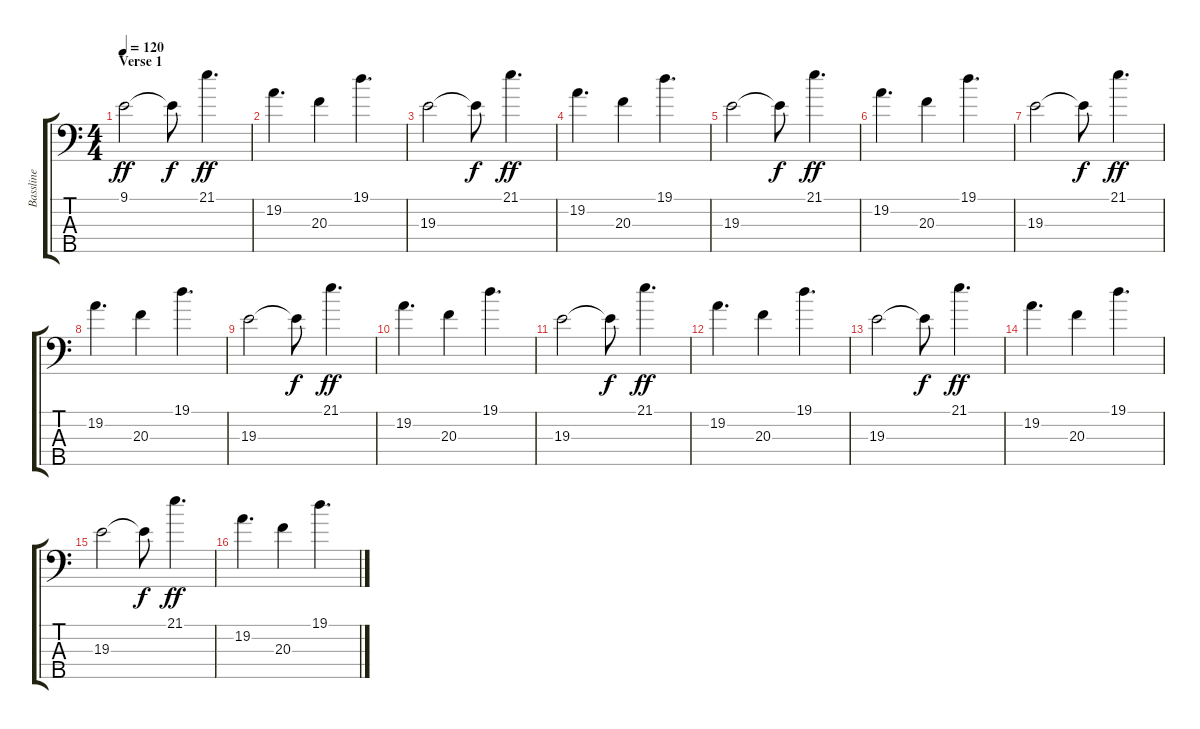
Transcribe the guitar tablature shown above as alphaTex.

\track ("Bassline" "Bassline") {instrument electricbassfinger}
\staff {score tabs}
\tuning (G2 D2 A1 E1 B0) {hide}
\ts (4 4)
\section ("" "Verse 1")
\tempo 120
\clef f4
\ks c
9.1.2{dy ff} 9.1{t}.8{dy f} 21.1.4{d dy ff} |
19.2.4{d} 20.3.4 19.1.4{d} |
19.3.2 19.3{t}.8{dy f} 21.1.4{d dy ff} |
19.2.4{d} 20.3.4 19.1.4{d} |
19.3.2 19.3{t}.8{dy f} 21.1.4{d dy ff} |
19.2.4{d} 20.3.4 19.1.4{d} |
19.3.2 19.3{t}.8{dy f} 21.1.4{d dy ff} |
19.2.4{d} 20.3.4 19.1.4{d} |
19.3.2 19.3{t}.8{dy f} 21.1.4{d dy ff} |
19.2.4{d} 20.3.4 19.1.4{d} |
19.3.2 19.3{t}.8{dy f} 21.1.4{d dy ff} |
19.2.4{d} 20.3.4 19.1.4{d} |
19.3.2 19.3{t}.8{dy f} 21.1.4{d dy ff} |
19.2.4{d} 20.3.4 19.1.4{d} |
19.3.2 19.3{t}.8{dy f} 21.1.4{d dy ff} |
19.2.4{d} 20.3.4 19.1.4{d}
